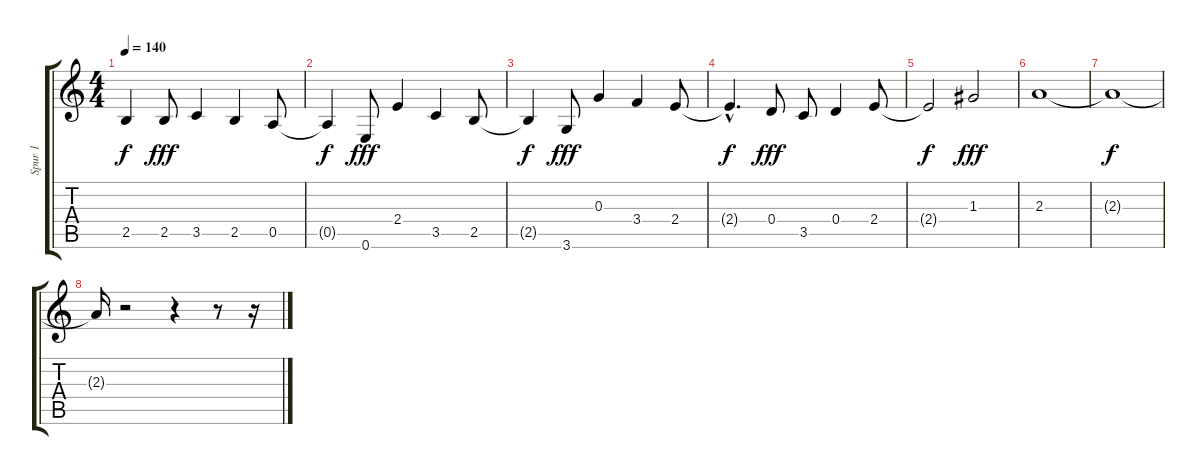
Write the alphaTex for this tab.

\track ("Spur 1" "Spur 1") {instrument synthbass1}
\staff {score tabs}
\tuning (E4 B3 G3 D3 A2 E2) {hide}
\ts (4 4)
\tempo 140
\clef g2
\ks c
2.5{t}.4{dy f} 2.5.8{dy fff} 3.5.4 2.5.4 0.5.8 |
0.5{t}.4{dy f} 0.6.8{dy fff} 2.4.4 3.5.4 2.5.8 |
2.5{t}.4{dy f} 3.6.8{dy fff} 0.3.4 3.4.4 2.4.8 |
2.4{hac t}.4{d dy f} 0.4.8{dy fff} 3.5.8 0.4.4 2.4.8 |
2.4{t}.2{dy f} 1.3.2{dy fff} |
2.3.1 |
2.3{t}.1{dy f} |
2.3{t}.16 r.2 r.4 r.8 r.16
